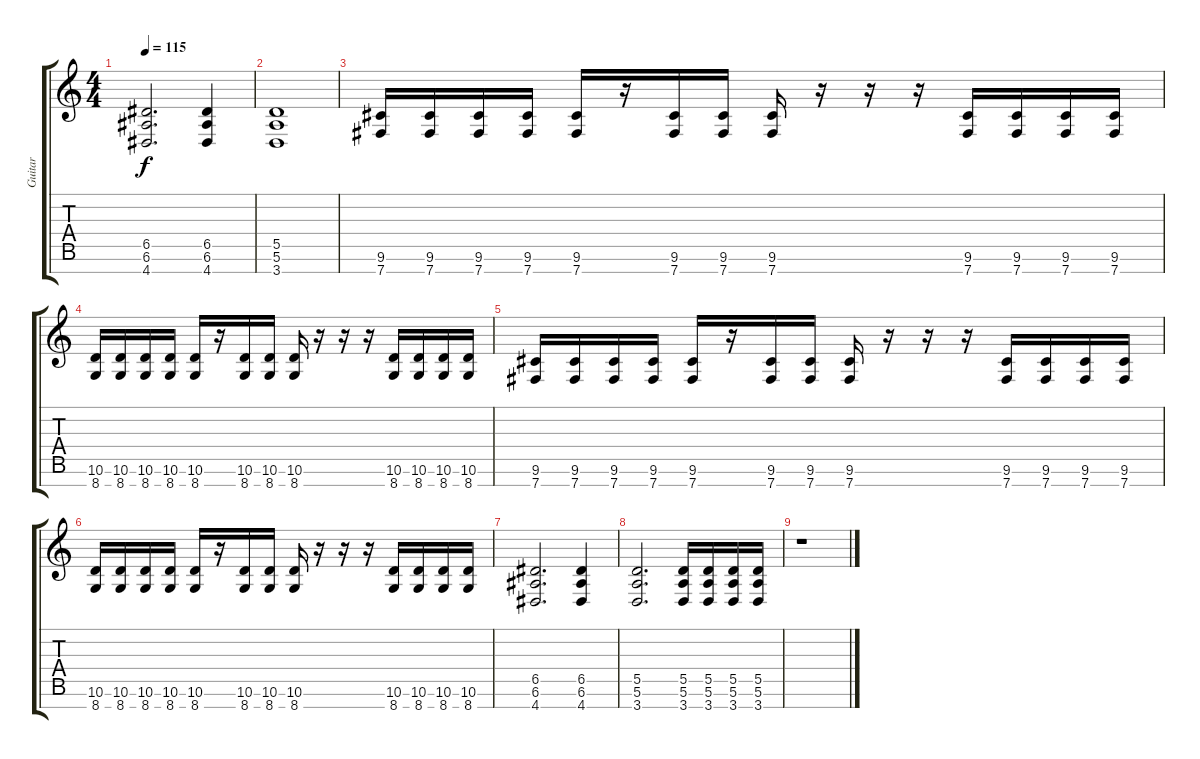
\track ("Guitar" "Guitar") {instrument distortionguitar}
\staff {score tabs}
\tuning (E4 B3 G3 D3 A2 E2 B1) {hide}
\ts (4 4)
\tempo 115
\clef g2
\ks c
(6.5 6.6 4.7).2{d dy f} (6.5 6.6 4.7).4 |
(5.5 5.6 3.7).1 |
(9.6 7.7).16 (9.6 7.7).16 (9.6 7.7).16 (9.6 7.7).16 (9.6 7.7).16 r.16 (9.6 7.7).16 (9.6 7.7).16 (9.6 7.7).16 r.16 r.16 r.16 (9.6 7.7).16 (9.6 7.7).16 (9.6 7.7).16 (9.6 7.7).16 |
(10.6 8.7).16 (10.6 8.7).16 (10.6 8.7).16 (10.6 8.7).16 (10.6 8.7).16 r.16 (10.6 8.7).16 (10.6 8.7).16 (10.6 8.7).16 r.16 r.16 r.16 (10.6 8.7).16 (10.6 8.7).16 (10.6 8.7).16 (10.6 8.7).16 |
(9.6 7.7).16 (9.6 7.7).16 (9.6 7.7).16 (9.6 7.7).16 (9.6 7.7).16 r.16 (9.6 7.7).16 (9.6 7.7).16 (9.6 7.7).16 r.16 r.16 r.16 (9.6 7.7).16 (9.6 7.7).16 (9.6 7.7).16 (9.6 7.7).16 |
(10.6 8.7).16 (10.6 8.7).16 (10.6 8.7).16 (10.6 8.7).16 (10.6 8.7).16 r.16 (10.6 8.7).16 (10.6 8.7).16 (10.6 8.7).16 r.16 r.16 r.16 (10.6 8.7).16 (10.6 8.7).16 (10.6 8.7).16 (10.6 8.7).16 |
(6.5 6.6 4.7).2{d} (6.5 6.6 4.7).4 |
(5.5 5.6 3.7).2{d} (5.5 5.6 3.7).16 (5.5 5.6 3.7).16 (5.5 5.6 3.7).16 (5.5 5.6 3.7).16 |
r.1
